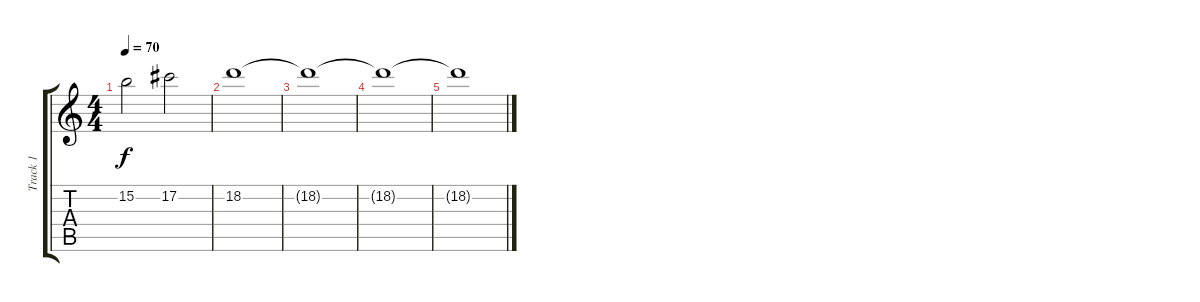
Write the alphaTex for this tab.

\track ("Track 1" "Track 1") {instrument distortionguitar}
\staff {score tabs}
\tuning (Db4 Ab3 E3 B2 Gb2 B1) {hide}
\ts (4 4)
\tempo 70
\clef g2
\ks c
15.2.2{dy f} 17.2.2 |
18.2.1{volume 0} |
18.2{t}.1 |
18.2{t}.1 |
18.2{t}.1
